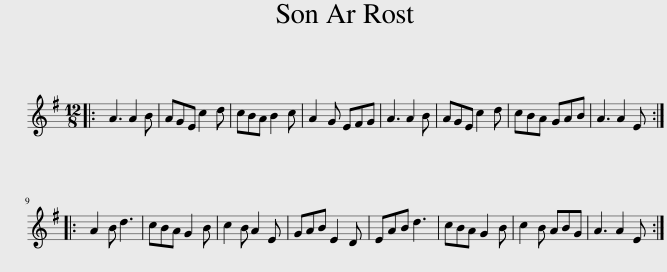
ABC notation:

X:1
L:1/8
M:12/8
I:linebreak $
K:G
V:1 treble
V:1
|: A3 A2 B | AGE c2 d | cBA B2 c | A2 G EFG | A3 A2 B | %5
 AGE c2 d | cBA GAB | A3 A2 E ::$ A2 B d3 | cBA G2 B | %10
 c2 B A2 E | GAB E2 D | EAB d3 | cBA G2 B | c2 B ABG | %15
 A3 A2 E :| %16
